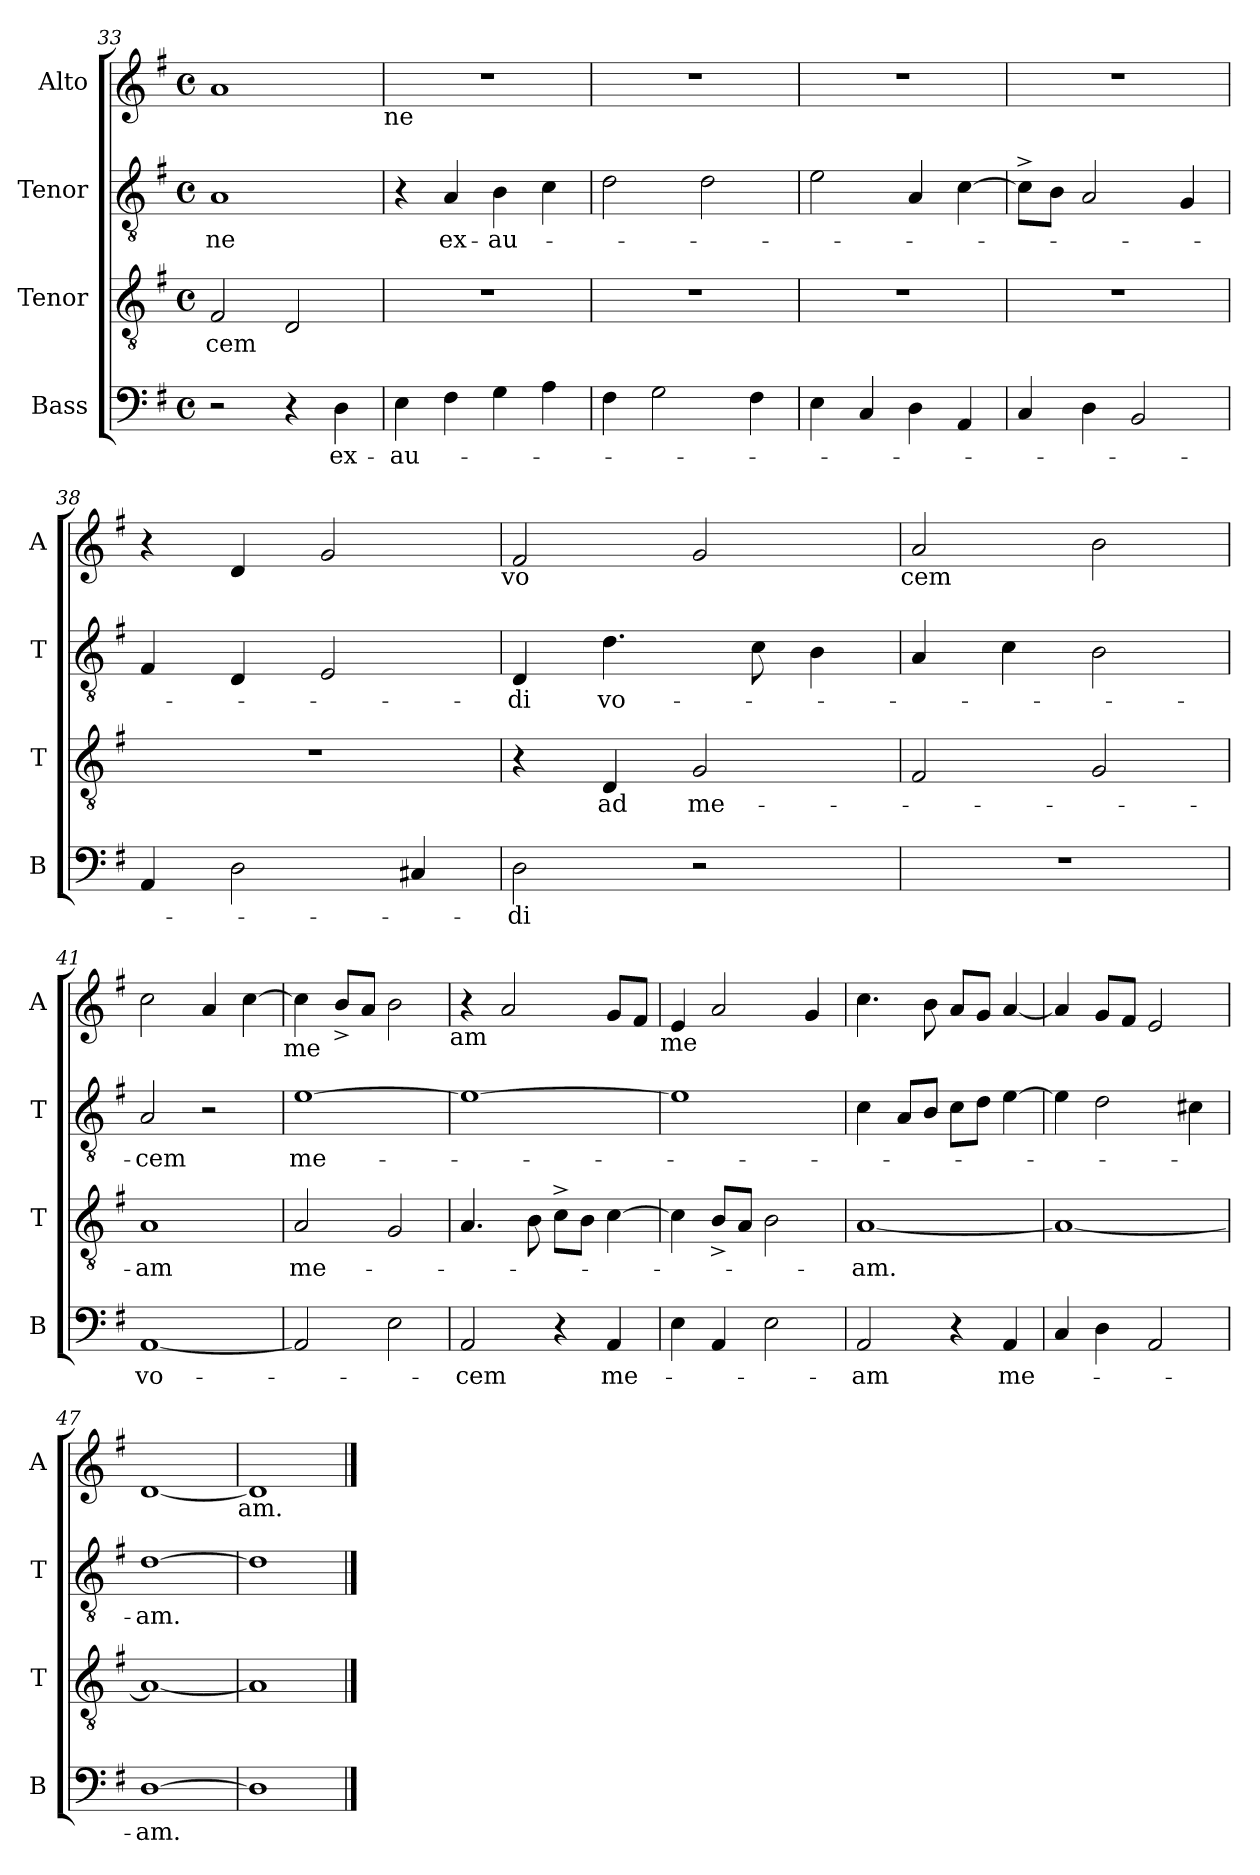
**kern	**text	**kern	**text	**kern	**text	**kern
*part4	*part4	*part3	*part3	*part2	*part2	*part1
*staff4	*staff4	*staff3	*staff3	*staff2	*staff2	*staff1
*I"Bass	*	*I"Tenor	*	*I"Tenor	*	*I"Alto
*I'B	*	*I'T	*	*I'T	*	*I'A
*clefF4	*	*clefGv2	*	*clefGv2	*	*clefG2
*k[f#]	*	*k[f#]	*	*k[f#]	*	*k[f#]
*G:	*	*G:	*	*G:	*	*G:
*M4/4	*	*M4/4	*	*M4/4	*	*M4/4
*met(c)	*	*met(c)	*	*met(c)	*	*met(c)
=33	=33	=33	=33	=33	=33	=33
!	!	!	!LO:LY:b	!	!LO:LY:b	!
2r	.	2F#/	-cem	1A	-ne	1a
4r	.	2D/	.	.	.	.
!	!LO:LY:b	!	!	!	!	!
4D\	ex-	.	.	.	.	.
!	!	!	!	!	!	!LO:TX:b:t=ne
=34	=34	=34	=34	=34	=34	=34
!	!LO:LY:b	!	!	!	!	!
4E\	-au-	1r	.	4r	.	1r
!	!	!	!	!	!LO:LY:b	!
4F#\	.	.	.	4A/	ex-	.
!	!	!	!	!	!LO:LY:b	!
4G\	.	.	.	4B\	-au-	.
4A\	.	.	.	4c\	.	.
=35	=35	=35	=35	=35	=35	=35
4F#\	.	1r	.	2d\	.	1r
2G\	.	.	.	.	.	.
.	.	.	.	2d\	.	.
4F#\	.	.	.	.	.	.
!!LO:PB:g=z
=36	=36	=36	=36	=36	=36	=36
4E\	.	1r	.	2e\	.	1r
4C/	.	.	.	.	.	.
4D\	.	.	.	4A/	.	.
4AA/	.	.	.	[>4c\	.	.
=37	=37	=37	=37	=37	=37	=37
4C/	.	1r	.	8c^>\L]	.	1r
.	.	.	.	8B\J	.	.
4D\	.	.	.	2A/	.	.
2BB/	.	.	.	.	.	.
.	.	.	.	4G/	.	.
=38	=38	=38	=38	=38	=38	=38
4AA/	.	1r	.	4F#/	.	4r
2D\	.	.	.	4D/	.	4d/
.	.	.	.	2E/	.	2g/
4C#X/	.	.	.	.	.	.
!	!	!	!	!	!	!LO:TX:b:t=vo
=39	=39	=39	=39	=39	=39	=39
!	!LO:LY:b	!	!	!	!LO:LY:b	!
2D\	-di	4r	.	4D/	-di	2f#/
!	!	!	!LO:LY:b	!	!LO:LY:b	!
.	.	4D/	ad	4.d\	vo-	.
!	!	!	!LO:LY:b	!	!	!
2r	.	2G/	me-	.	.	2g/
.	.	.	.	8c\	.	.
.	.	.	.	4B\	.	.
!	!	!	!	!	!	!LO:TX:b:t=cem
=40	=40	=40	=40	=40	=40	=40
1r	.	2F#/	.	4A/	.	2a/
.	.	.	.	4c\	.	.
.	.	2G/	.	2B\	.	2b\
=41	=41	=41	=41	=41	=41	=41
!	!LO:LY:b	!	!LO:LY:b	!	!LO:LY:b	!
[<1AA	vo-	1A	-am	2A/	-cem	2cc\
.	.	.	.	2r	.	4a/
.	.	.	.	.	.	[<4cc\
!	!	!	!	!	!	!LO:TX:b:t=me
!!LO:LB:g=z
=42	=42	=42	=42	=42	=42	=42
!	!	!	!LO:LY:b	!	!LO:LY:b	!
2AA/]	.	2A/	me-	[>1e	me-	4cc\]
.	.	.	.	.	.	8b^</L
.	.	.	.	.	.	8a/J
2E\	.	2G/	.	.	.	2b\
!	!	!	!	!	!	!LO:TX:b:t=am
=43	=43	=43	=43	=43	=43	=43
!	!LO:LY:b	!	!	!	!	!
2AA/	-cem	4.A/	.	1e_	.	4r
.	.	.	.	.	.	2a/
.	.	8B\	.	.	.	.
4r	.	8c^>\L	.	.	.	.
.	.	8B\J	.	.	.	.
!	!LO:LY:b	!	!	!	!	!
4AA/	me-	[>4c\	.	.	.	8g/L
.	.	.	.	.	.	8f#/J
!	!	!	!	!	!	!LO:TX:b:t=me
=44	=44	=44	=44	=44	=44	=44
4E\	.	4c\]	.	1e]	.	4e/
4AA/	.	8B^</L	.	.	.	2a/
.	.	8A/J	.	.	.	.
2E\	.	2B\	.	.	.	.
.	.	.	.	.	.	4g/
=45	=45	=45	=45	=45	=45	=45
!	!LO:LY:b	!	!LO:LY:b	!	!	!
2AA/	-am	[<1A	-am.	4c\	.	4.cc\
.	.	.	.	8A/L	.	.
.	.	.	.	8B/J	.	8b\
4r	.	.	.	8c\L	.	8a/L
.	.	.	.	8d\J	.	8g/J
!	!LO:LY:b	!	!	!	!	!
4AA/	me-	.	.	[>4e\	.	[<4a/
=46	=46	=46	=46	=46	=46	=46
4C/	.	1A_	.	4e\]	.	4a/]
4D\	.	.	.	2d\	.	8g/L
.	.	.	.	.	.	8f#/J
2AA/	.	.	.	.	.	2e/
.	.	.	.	4c#X\	.	.
=47	=47	=47	=47	=47	=47	=47
!	!LO:LY:b	!	!	!	!LO:LY:b	!
[>1D	-am.	1A_	.	[>1d	-am.	[<1d
!	!	!	!	!	!	!LO:TX:b:t=am.
=48	=48	=48	=48	=48	=48	=48
1D]	.	1A]	.	1d]	.	1d]
==	==	==	==	==	==	==
*-	*-	*-	*-	*-	*-	*-
